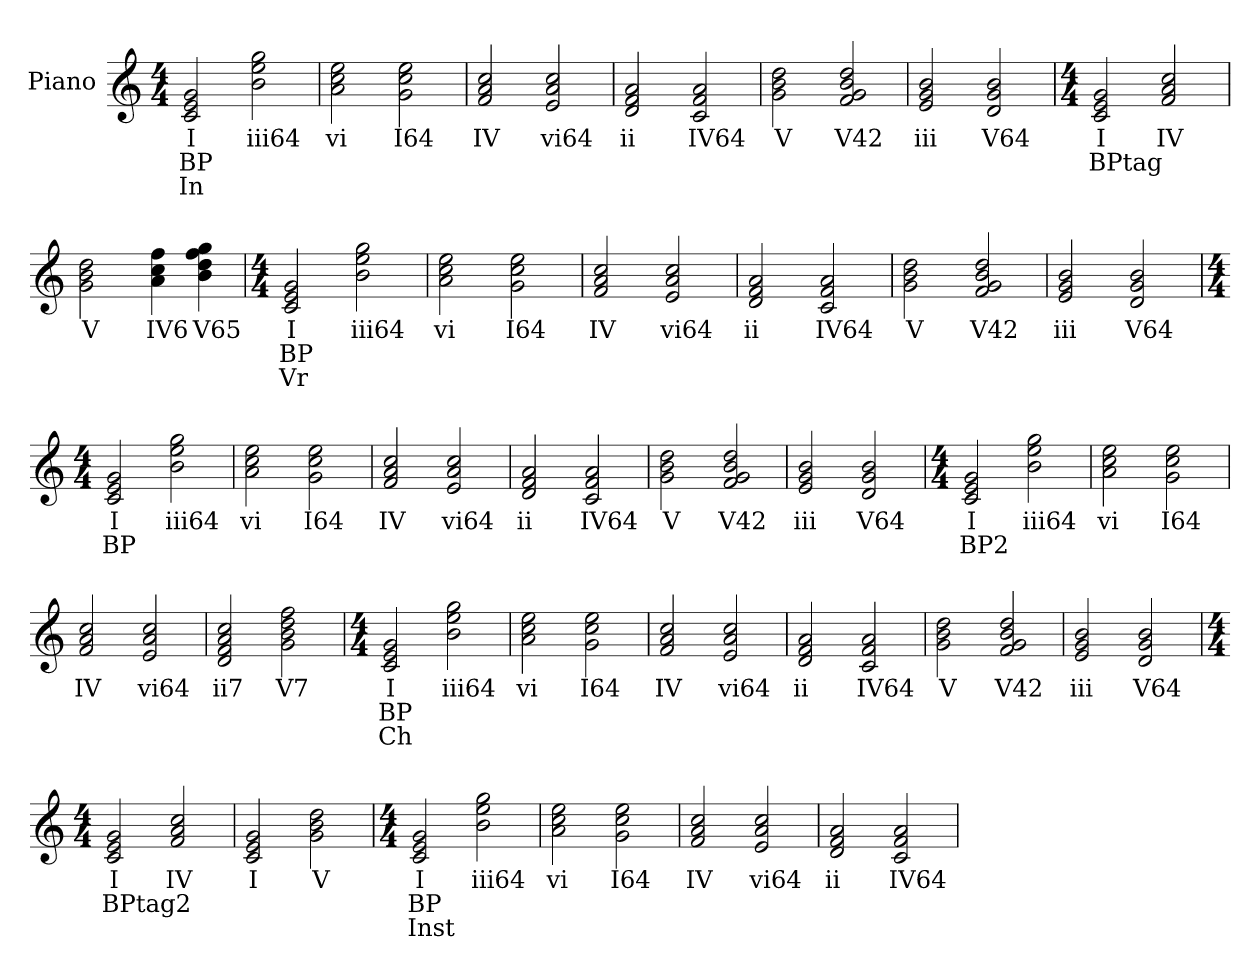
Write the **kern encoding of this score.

**kern	**text	**text	**text
*part1	*part1	*part1	*part1
*staff1	*staff1	*staff1	*staff1
*I"Piano	*	*	*
*I'Pno	*	*	*
*k[]	*	*	*
*C:	*	*	*
*M4/4	*	*	*
=	=	=	=
2c 2e 2g	I	BP	In
2b 2ee 2gg	iii64	.	.
=	=	=	=
*k[]	*	*	*
*C:	*	*	*
2a 2cc 2ee	vi	.	.
2g 2cc 2ee	I64	.	.
=	=	=	=
*k[]	*	*	*
*C:	*	*	*
2f 2a 2cc	IV	.	.
2e 2a 2cc	vi64	.	.
=	=	=	=
*k[]	*	*	*
*C:	*	*	*
2d 2f 2a	ii	.	.
2c 2f 2a	IV64	.	.
=	=	=	=
*k[]	*	*	*
*C:	*	*	*
2g 2b 2dd	V	.	.
2f 2g 2b 2dd	V42	.	.
=	=	=	=
*k[]	*	*	*
*C:	*	*	*
2e 2g 2b	iii	.	.
2d 2g 2b	V64	.	.
=	=	=	=
*k[]	*	*	*
*C:	*	*	*
*M4/4	*	*	*
2c 2e 2g	I	BPtag	.
2f 2a 2cc	IV	.	.
=	=	=	=
*k[]	*	*	*
*C:	*	*	*
2g 2b 2dd	V	.	.
4a 4cc 4ff	IV6	.	.
4b 4dd 4ff 4gg	V65	.	.
=	=	=	=
*k[]	*	*	*
*C:	*	*	*
*M4/4	*	*	*
2c 2e 2g	I	BP	Vr
2b 2ee 2gg	iii64	.	.
=	=	=	=
*k[]	*	*	*
*C:	*	*	*
2a 2cc 2ee	vi	.	.
2g 2cc 2ee	I64	.	.
=	=	=	=
*k[]	*	*	*
*C:	*	*	*
2f 2a 2cc	IV	.	.
2e 2a 2cc	vi64	.	.
=	=	=	=
*k[]	*	*	*
*C:	*	*	*
2d 2f 2a	ii	.	.
2c 2f 2a	IV64	.	.
=	=	=	=
*k[]	*	*	*
*C:	*	*	*
2g 2b 2dd	V	.	.
2f 2g 2b 2dd	V42	.	.
=	=	=	=
*k[]	*	*	*
*C:	*	*	*
2e 2g 2b	iii	.	.
2d 2g 2b	V64	.	.
=	=	=	=
*k[]	*	*	*
*C:	*	*	*
*M4/4	*	*	*
2c 2e 2g	I	BP	.
2b 2ee 2gg	iii64	.	.
=	=	=	=
*k[]	*	*	*
*C:	*	*	*
2a 2cc 2ee	vi	.	.
2g 2cc 2ee	I64	.	.
=	=	=	=
*k[]	*	*	*
*C:	*	*	*
2f 2a 2cc	IV	.	.
2e 2a 2cc	vi64	.	.
=	=	=	=
*k[]	*	*	*
*C:	*	*	*
2d 2f 2a	ii	.	.
2c 2f 2a	IV64	.	.
=	=	=	=
*k[]	*	*	*
*C:	*	*	*
2g 2b 2dd	V	.	.
2f 2g 2b 2dd	V42	.	.
=	=	=	=
*k[]	*	*	*
*C:	*	*	*
2e 2g 2b	iii	.	.
2d 2g 2b	V64	.	.
=	=	=	=
*k[]	*	*	*
*C:	*	*	*
*M4/4	*	*	*
2c 2e 2g	I	BP2	.
2b 2ee 2gg	iii64	.	.
=	=	=	=
*k[]	*	*	*
*C:	*	*	*
2a 2cc 2ee	vi	.	.
2g 2cc 2ee	I64	.	.
=	=	=	=
*k[]	*	*	*
*C:	*	*	*
2f 2a 2cc	IV	.	.
2e 2a 2cc	vi64	.	.
=	=	=	=
*k[]	*	*	*
*C:	*	*	*
2d 2f 2a 2cc	ii7	.	.
2g 2b 2dd 2ff	V7	.	.
=	=	=	=
*k[]	*	*	*
*C:	*	*	*
*M4/4	*	*	*
2c 2e 2g	I	BP	Ch
2b 2ee 2gg	iii64	.	.
=	=	=	=
*k[]	*	*	*
*C:	*	*	*
2a 2cc 2ee	vi	.	.
2g 2cc 2ee	I64	.	.
=	=	=	=
*k[]	*	*	*
*C:	*	*	*
2f 2a 2cc	IV	.	.
2e 2a 2cc	vi64	.	.
=	=	=	=
*k[]	*	*	*
*C:	*	*	*
2d 2f 2a	ii	.	.
2c 2f 2a	IV64	.	.
=	=	=	=
*k[]	*	*	*
*C:	*	*	*
2g 2b 2dd	V	.	.
2f 2g 2b 2dd	V42	.	.
=	=	=	=
*k[]	*	*	*
*C:	*	*	*
2e 2g 2b	iii	.	.
2d 2g 2b	V64	.	.
=	=	=	=
*k[]	*	*	*
*C:	*	*	*
*M4/4	*	*	*
2c 2e 2g	I	BPtag2	.
2f 2a 2cc	IV	.	.
=	=	=	=
*k[]	*	*	*
*C:	*	*	*
2c 2e 2g	I	.	.
2g 2b 2dd	V	.	.
=	=	=	=
*k[]	*	*	*
*C:	*	*	*
*M4/4	*	*	*
2c 2e 2g	I	BP	Inst
2b 2ee 2gg	iii64	.	.
=	=	=	=
*k[]	*	*	*
*C:	*	*	*
2a 2cc 2ee	vi	.	.
2g 2cc 2ee	I64	.	.
=	=	=	=
*k[]	*	*	*
*C:	*	*	*
2f 2a 2cc	IV	.	.
2e 2a 2cc	vi64	.	.
=	=	=	=
*k[]	*	*	*
*C:	*	*	*
2d 2f 2a	ii	.	.
2c 2f 2a	IV64	.	.
=	=	=	=
*-	*-	*-	*-
